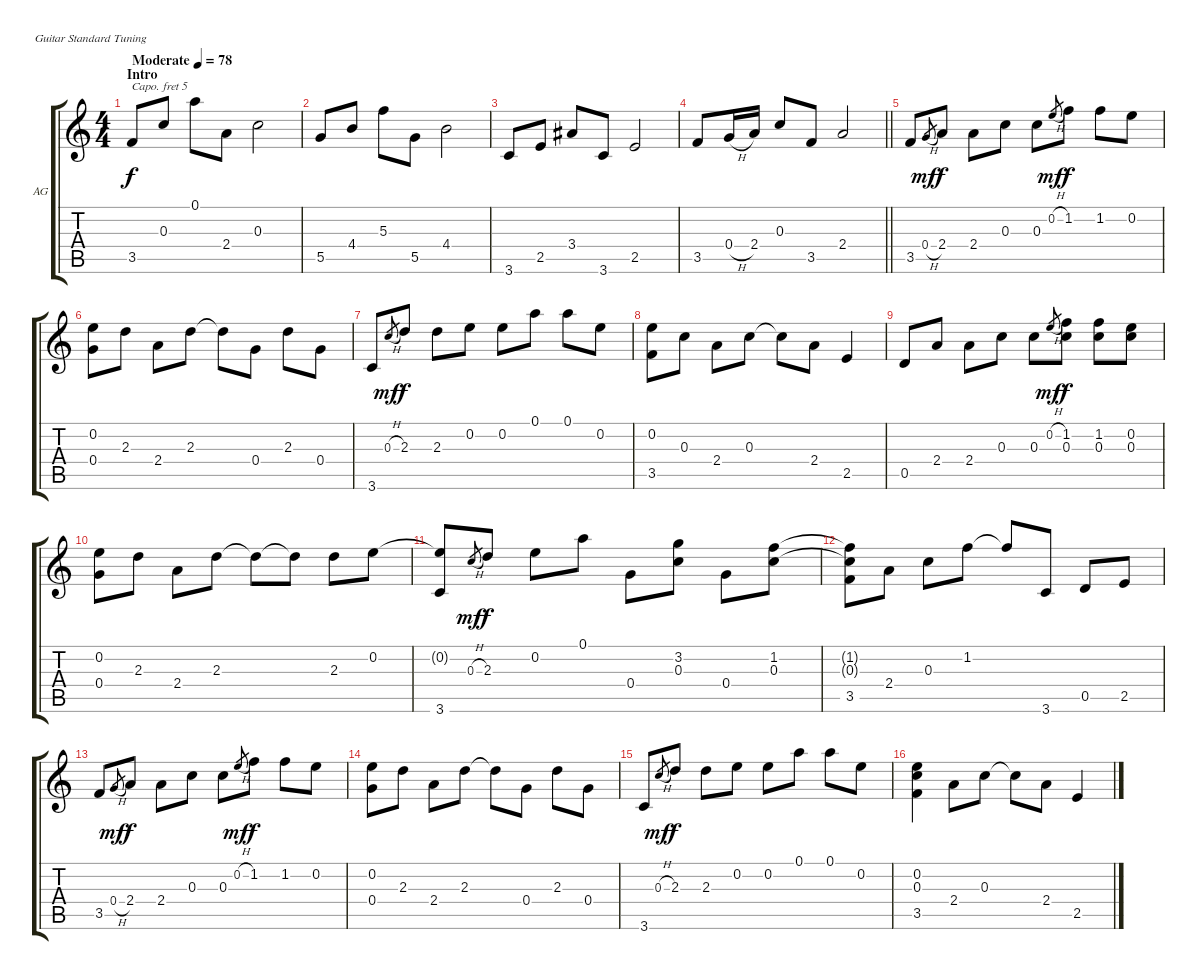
\bracketExtendMode groupsimilarinstruments
\firstSystemTrackNameOrientation horizontal
\otherSystemsTrackNameOrientation horizontal
\track ("Acoustic Guitar" "AG") {instrument acousticgrandpiano}
\staff {score tabs}
\capo 5
\tuning (E4 B3 G3 D3 A2 E2)
\displaytranspose 12
\ts (4 4)
\beaming (8 2 2 2 2)
\section ("" "Intro")
\tempo (78 "Moderate")
\clef g2
\ks c
3.5.8{dy f instrument acousticgrandpiano} 0.3.8 0.1.8 2.4.8 0.3.2 |
5.5.8 4.4.8 5.3.8 5.5.8 4.4.2 |
3.6.8 2.5.8 3.4.8 3.6.8 2.5.2 |
\barLineRight lightlight
3.5.8 0.4{h}.16 2.4.16 0.3.8 3.5.8 2.4.2 |
3.5.8 0.4{h}.8{gr dy mf} 2.4.8{dy f} 2.4.8 0.3.8 0.3.8 0.2{h}.8{gr dy mf} 1.2.8{dy f} 1.2.8 0.2.8 |
(0.2 0.4).8 2.3.8 2.4.8 2.3.8 2.3{t}.8 0.4.8 2.3.8 0.4.8 |
3.6.8 0.3{h}.8{gr dy mf} 2.3.8{dy f} 2.3.8 0.2.8 0.2.8 0.1.8 0.1.8 0.2.8 |
(0.2 3.5).8 0.3.8 2.4.8 0.3.8 0.3{t}.8 2.4.8 2.5.4 |
0.5.8 2.4.8 2.4.8 0.3.8 0.3.8 0.2{h}.8{gr dy mf} (1.2 0.3).8{dy f} (1.2 0.3).8 (0.2 0.3).8 |
(0.2 0.4).8 2.3.8 2.4.8 2.3.8 2.3{t}.8 2.3{t}.8 2.3.8 0.2.8 |
(0.2{t} 3.6).8 0.3{h}.8{gr dy mf} 2.3.8{dy f} 0.2.8 0.1.8 0.4.8 (3.2 0.3).8 0.4.8 (1.2 0.3).8 |
(1.2{t} 0.3{t} 3.5).8 2.4.8 0.3.8 1.2.8 1.2{t}.8 3.6.8 0.5.8 2.5.8 |
3.5.8 0.4{h}.8{gr dy mf} 2.4.8{dy f} 2.4.8 0.3.8 0.3.8 0.2{h}.8{gr dy mf} 1.2.8{dy f} 1.2.8 0.2.8 |
(0.2 0.4).8 2.3.8 2.4.8 2.3.8 2.3{t}.8 0.4.8 2.3.8 0.4.8 |
3.6.8 0.3{h}.8{gr dy mf} 2.3.8{dy f} 2.3.8 0.2.8 0.2.8 0.1.8 0.1.8 0.2.8 |
(0.2 0.3 3.5).4 2.4.8 0.3.8 0.3{t}.8 2.4.8 2.5.4
